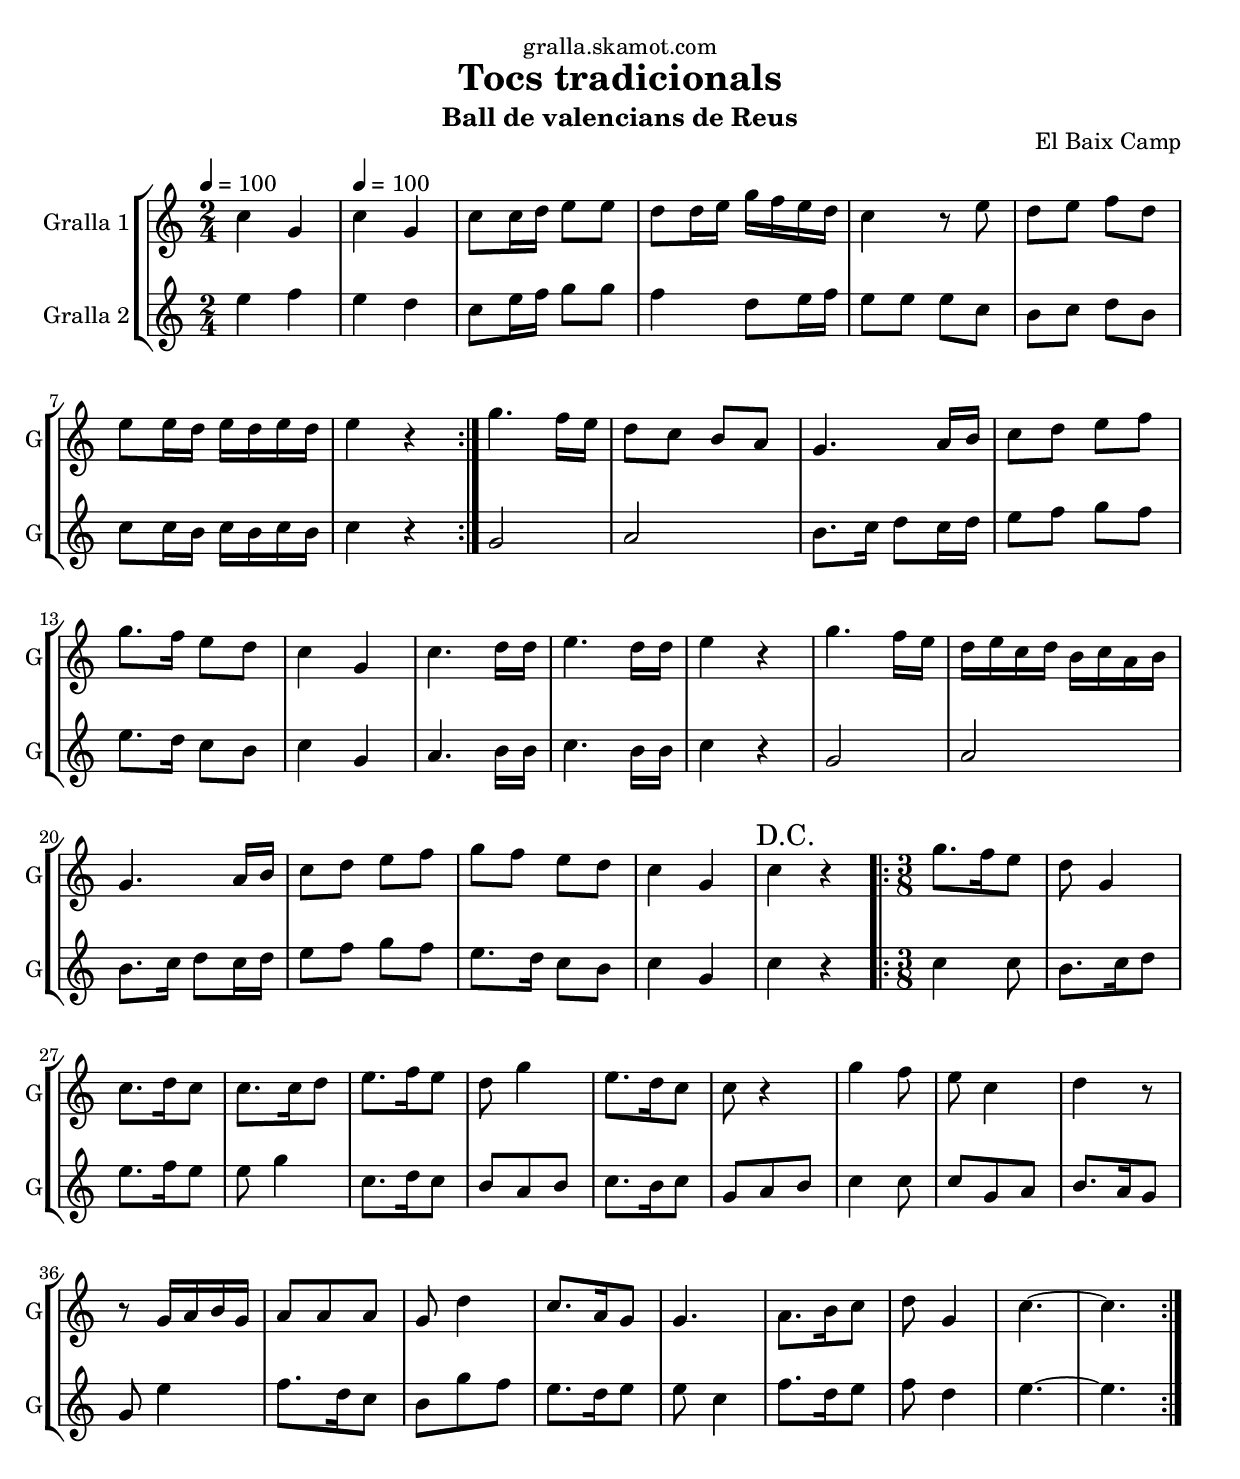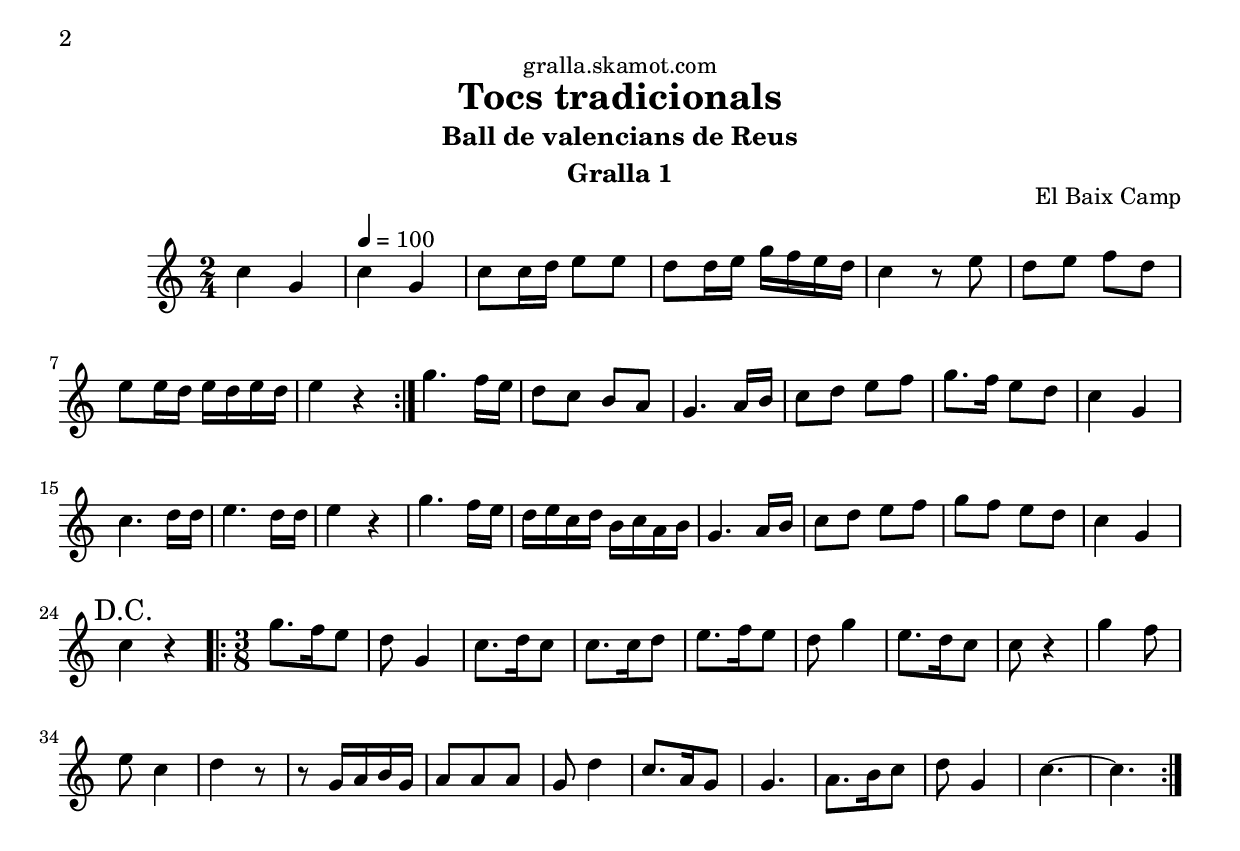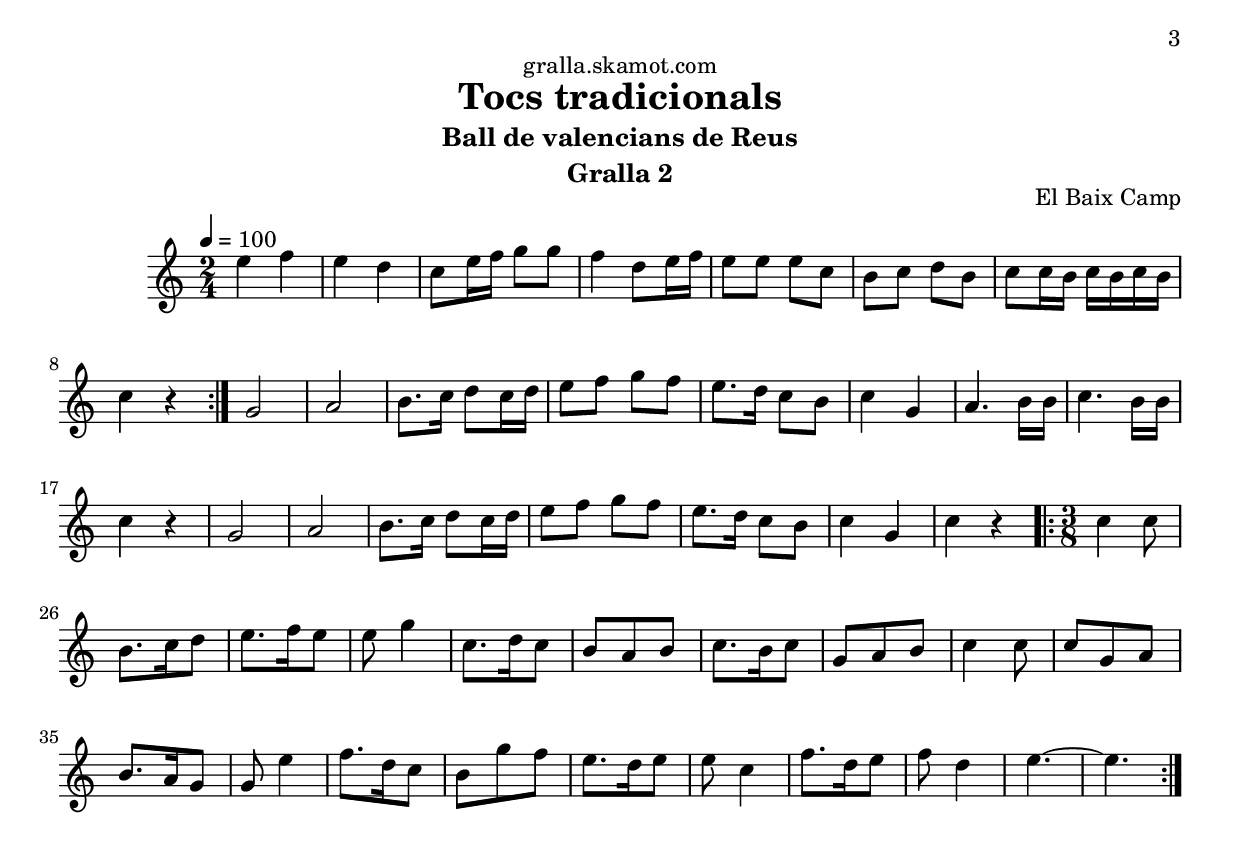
\version "2.16.2"

\header {
  dedication="gralla.skamot.com"
  title="Tocs tradicionals"
  subtitle="Ball de valencians de Reus"
  subsubtitle=""
  poet=""
  meter=""
  piece=""
  composer=""
  arranger=""
  opus="El Baix Camp"
  instrument=""
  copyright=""
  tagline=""
}

liniaroAa =
\relative c''
{
  \clef treble
  \key c \major
  \time 2/4
  \repeat volta 2 { c4 g \tempo 4 = 100  |
  c4 g  |
  c8 c16 d e8 e  |
  d8 d16 e g f e d  |
  %05
  c4 r8 e  |
  d8 e f d  |
  e8 e16 d e d e d  |
  e4 r  | }
  g4. f16 e  |
  %10
  d8 c b a  |
  g4. a16 b  |
  c8 d e f  |
  g8. f16 e8 d  |
  c4 g  |
  %15
  c4. d16 d  |
  e4. d16 d  |
  e4 r  |
  g4. f16 e  |
  d16 e c d b c a b  |
  %20
  g4. a16 b  |
  c8 d e f  |
  g8 f e d  |
  c4 g  |
  \mark "D.C." c4 r  |
  %25
  \time 3/8   \repeat volta 2 { g'8. f16 e8  |
  d8 g,4  |
  c8. d16 c8  |
  c8. c16 d8  |
  e8. f16 e8  |
  %30
  d8 g4  |
  e8. d16 c8  |
  c8 r4  |
  g'4 f8  |
  e8 c4  |
  %35
  d4 r8  |
  r8 g,16 a b g  |
  a8 a a  |
  g8 d'4  |
  c8. a16 g8  |
  %40
  g4.  |
  a8. b16 c8  |
  d8 g,4  |
  c4. ~  |
  c4.  | }
}

liniaroAb =
\relative e''
{
  \tempo 4 = 100
  \clef treble
  \key c \major
  \time 2/4
  \repeat volta 2 { e4 f  |
  e4 d  |
  c8 e16 f g8 g  |
  f4 d8 e16 f  |
  %05
  e8 e e c  |
  b8 c d b  |
  c8 c16 b c b c b  |
  c4 r  | }
  g2  |
  %10
  a2  |
  b8. c16 d8 c16 d  |
  e8 f g f  |
  e8. d16 c8 b  |
  c4 g  |
  %15
  a4. b16 b  |
  c4. b16 b  |
  c4 r  |
  g2  |
  a2  |
  %20
  b8. c16 d8 c16 d  |
  e8 f g f  |
  e8. d16 c8 b  |
  c4 g  |
  c4 r  |
  %25
  \time 3/8   \repeat volta 2 { c4 c8  |
  b8. c16 d8  |
  e8. f16 e8  |
  e8 g4  |
  c,8. d16 c8  |
  %30
  b8 a b  |
  c8. b16 c8  |
  g8 a b  |
  c4 c8  |
  c8 g a  |
  %35
  b8. a16 g8  |
  g8 e'4  |
  f8. d16 c8  |
  b8 g' f  |
  e8. d16 e8  |
  %40
  e8 c4  |
  f8. d16 e8  |
  f8 d4  |
  e4. ~  |
  e4.  | }
}

\bookpart {
  \score {
    \new StaffGroup {
      \override Score.RehearsalMark #'self-alignment-X = #LEFT
      <<
        \new Staff \with {instrumentName = #"Gralla 1" shortInstrumentName = #"G"} \liniaroAa
        \new Staff \with {instrumentName = #"Gralla 2" shortInstrumentName = #"G"} \liniaroAb
      >>
    }
    \layout {}
  }
  \score { \unfoldRepeats
    \new StaffGroup {
      \override Score.RehearsalMark #'self-alignment-X = #LEFT
      <<
        \new Staff \with {instrumentName = #"Gralla 1" shortInstrumentName = #"G"} \liniaroAa
        \new Staff \with {instrumentName = #"Gralla 2" shortInstrumentName = #"G"} \liniaroAb
      >>
    }
    \midi {
      \set Staff.midiInstrument = "oboe"
      \set DrumStaff.midiInstrument = "drums"
    }
  }
}

\bookpart {
  \header {instrument="Gralla 1"}
  \score {
    \new StaffGroup {
      \override Score.RehearsalMark #'self-alignment-X = #LEFT
      <<
        \new Staff \liniaroAa
      >>
    }
    \layout {}
  }
  \score { \unfoldRepeats
    \new StaffGroup {
      \override Score.RehearsalMark #'self-alignment-X = #LEFT
      <<
        \new Staff \liniaroAa
      >>
    }
    \midi {
      \set Staff.midiInstrument = "oboe"
      \set DrumStaff.midiInstrument = "drums"
    }
  }
}

\bookpart {
  \header {instrument="Gralla 2"}
  \score {
    \new StaffGroup {
      \override Score.RehearsalMark #'self-alignment-X = #LEFT
      <<
        \new Staff \liniaroAb
      >>
    }
    \layout {}
  }
  \score { \unfoldRepeats
    \new StaffGroup {
      \override Score.RehearsalMark #'self-alignment-X = #LEFT
      <<
        \new Staff \liniaroAb
      >>
    }
    \midi {
      \set Staff.midiInstrument = "oboe"
      \set DrumStaff.midiInstrument = "drums"
    }
  }
}

